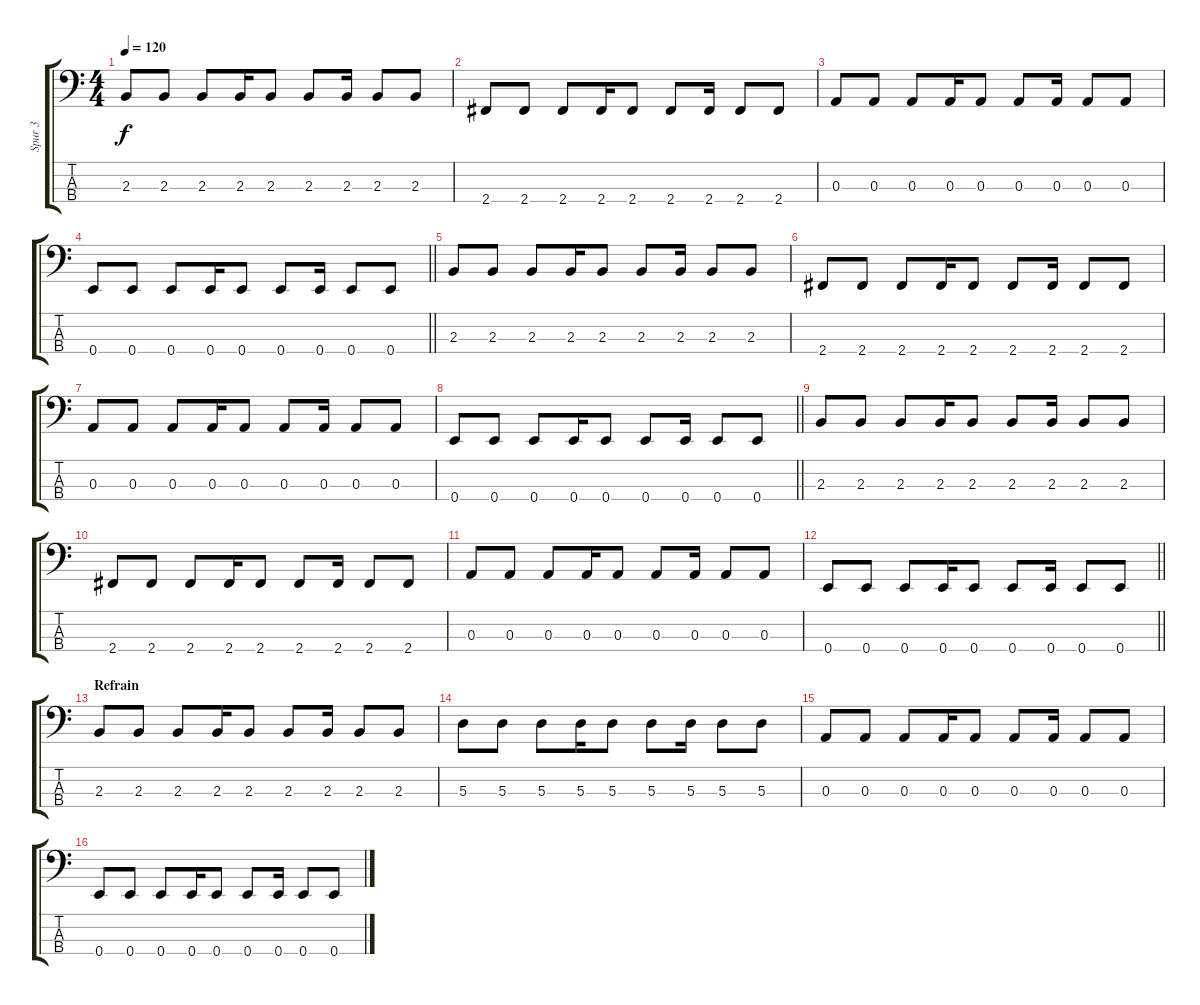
\track ("Spur 3" "Spur 3") {instrument electricbassfinger}
\staff {score tabs}
\tuning (G2 D2 A1 E1) {hide}
\ts (4 4)
\tempo 120
\clef f4
\ks c
2.3.8{dy f} 2.3.8 2.3.8 2.3.16 2.3.8 2.3.8 2.3.16 2.3.8 2.3.8 |
2.4.8 2.4.8 2.4.8 2.4.16 2.4.8 2.4.8 2.4.16 2.4.8 2.4.8 |
0.3.8 0.3.8 0.3.8 0.3.16 0.3.8 0.3.8 0.3.16 0.3.8 0.3.8 |
\barLineRight lightlight
0.4.8 0.4.8 0.4.8 0.4.16 0.4.8 0.4.8 0.4.16 0.4.8 0.4.8 |
2.3.8 2.3.8 2.3.8 2.3.16 2.3.8 2.3.8 2.3.16 2.3.8 2.3.8 |
2.4.8 2.4.8 2.4.8 2.4.16 2.4.8 2.4.8 2.4.16 2.4.8 2.4.8 |
0.3.8 0.3.8 0.3.8 0.3.16 0.3.8 0.3.8 0.3.16 0.3.8 0.3.8 |
\barLineRight lightlight
0.4.8 0.4.8 0.4.8 0.4.16 0.4.8 0.4.8 0.4.16 0.4.8 0.4.8 |
2.3.8 2.3.8 2.3.8 2.3.16 2.3.8 2.3.8 2.3.16 2.3.8 2.3.8 |
2.4.8 2.4.8 2.4.8 2.4.16 2.4.8 2.4.8 2.4.16 2.4.8 2.4.8 |
0.3.8 0.3.8 0.3.8 0.3.16 0.3.8 0.3.8 0.3.16 0.3.8 0.3.8 |
\barLineRight lightlight
0.4.8 0.4.8 0.4.8 0.4.16 0.4.8 0.4.8 0.4.16 0.4.8 0.4.8 |
\section ("" "Refrain")
2.3.8 2.3.8 2.3.8 2.3.16 2.3.8 2.3.8 2.3.16 2.3.8 2.3.8 |
5.3.8 5.3.8 5.3.8 5.3.16 5.3.8 5.3.8 5.3.16 5.3.8 5.3.8 |
0.3.8 0.3.8 0.3.8 0.3.16 0.3.8 0.3.8 0.3.16 0.3.8 0.3.8 |
0.4.8 0.4.8 0.4.8 0.4.16 0.4.8 0.4.8 0.4.16 0.4.8 0.4.8
